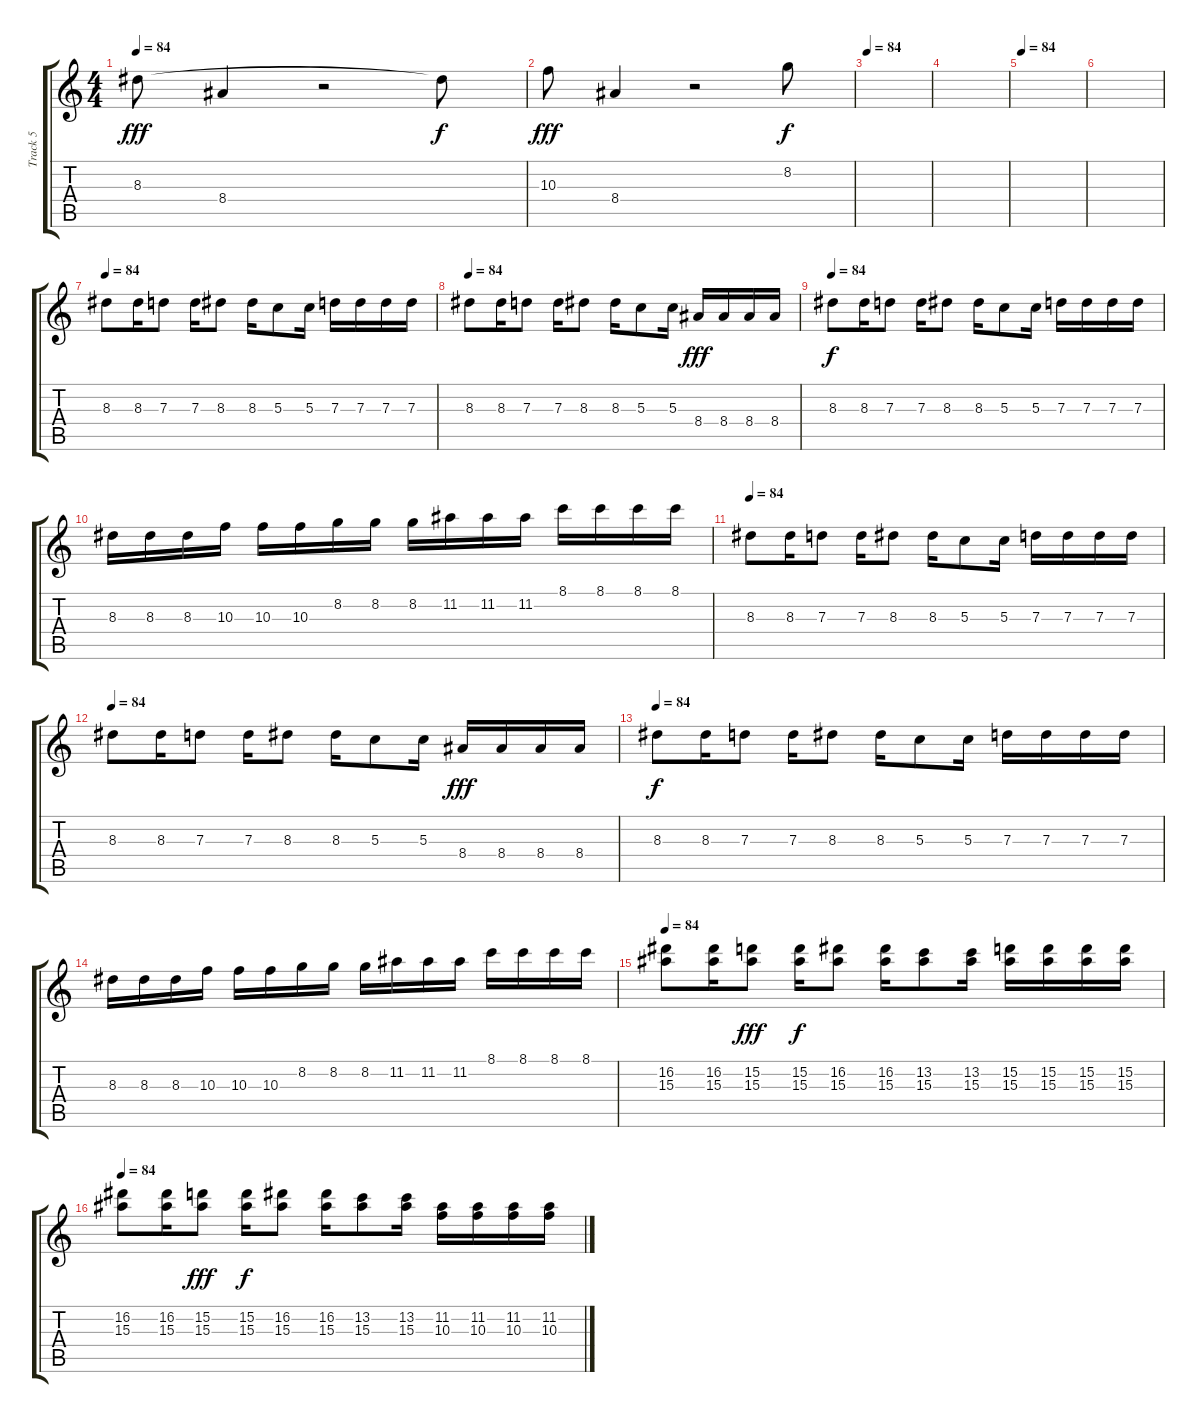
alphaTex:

\track ("Track 5" "Track 5") {instrument electricguitarclean}
\staff {score tabs}
\tuning (E4 B3 G3 D3 A2 E2) {hide}
\ts (4 4)
\tempo 84
\clef g2
\ks c
8.3.8{dy fff} 8.4.4 r.2 8.3{t}.8{dy f} |
10.3.8{dy fff} 8.4.4 r.2 8.2{t}.8{dy f} |
\tempo 84
|
|
\tempo 105
\tempo 84
|
|
\tempo 84
8.3.8 8.3.16 7.3.8 7.3.16 8.3.8 8.3.16 5.3.8 5.3.16 7.3.16 7.3.16 7.3.16 7.3.16 |
\tempo 84
8.3.8 8.3.16 7.3.8 7.3.16 8.3.8 8.3.16 5.3.8 5.3.16 8.4.16{dy fff} 8.4.16 8.4.16 8.4.16 |
\tempo 84
8.3.8{dy f} 8.3.16 7.3.8 7.3.16 8.3.8 8.3.16 5.3.8 5.3.16 7.3.16 7.3.16 7.3.16 7.3.16 |
8.3.16 8.3.16 8.3.16 10.3.16 10.3.16 10.3.16 8.2.16 8.2.16 8.2.16 11.2.16 11.2.16 11.2.16 8.1.16 8.1.16 8.1.16 8.1.16 |
\tempo 84
8.3.8 8.3.16 7.3.8 7.3.16 8.3.8 8.3.16 5.3.8 5.3.16 7.3.16 7.3.16 7.3.16 7.3.16 |
\tempo 84
8.3.8 8.3.16 7.3.8 7.3.16 8.3.8 8.3.16 5.3.8 5.3.16 8.4.16{dy fff} 8.4.16 8.4.16 8.4.16 |
\tempo 84
8.3.8{dy f} 8.3.16 7.3.8 7.3.16 8.3.8 8.3.16 5.3.8 5.3.16 7.3.16 7.3.16 7.3.16 7.3.16 |
8.3.16 8.3.16 8.3.16 10.3.16 10.3.16 10.3.16 8.2.16 8.2.16 8.2.16 11.2.16 11.2.16 11.2.16 8.1.16 8.1.16 8.1.16 8.1.16 |
\tempo 84
(16.2 15.3).8 (16.2 15.3).16 (15.2 15.3).8{dy fff} (15.2 15.3).16{dy f} (16.2 15.3).8 (16.2 15.3).16 (13.2 15.3).8 (13.2 15.3).16 (15.2 15.3).16 (15.2 15.3).16 (15.2 15.3).16 (15.2 15.3).16 |
\tempo 84
(16.2 15.3).8 (16.2 15.3).16 (15.2 15.3).8{dy fff} (15.2 15.3).16{dy f} (16.2 15.3).8 (16.2 15.3).16 (13.2 15.3).8 (13.2 15.3).16 (11.2 10.3).16 (11.2 10.3).16 (11.2 10.3).16 (11.2 10.3).16
